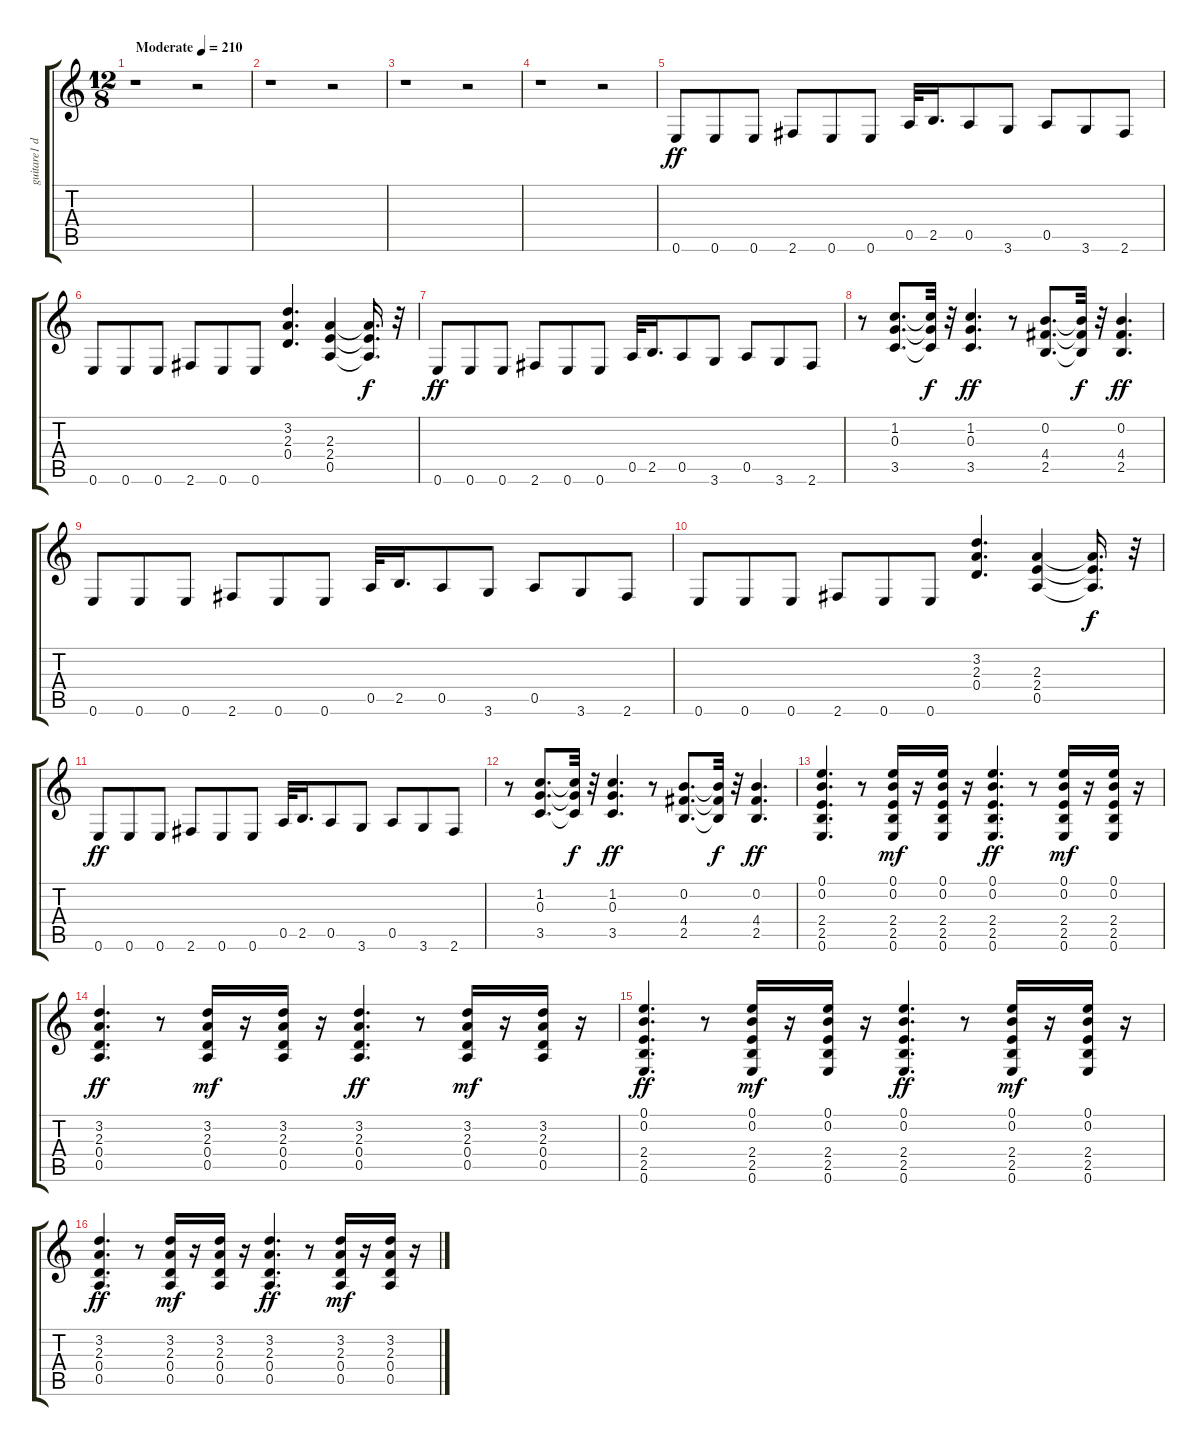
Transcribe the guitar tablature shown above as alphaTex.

\track ("guitare1 disto" "guitare1 d") {instrument distortionguitar}
\staff {score tabs}
\tuning (E4 B3 G3 D3 A2 E2) {hide}
\ts (12 8)
\tempo (210 "Moderate")
\clef g2
\ks c
r.1{dy ff instrument distortionguitar} r.2 |
r.1 r.2 |
r.1 r.2 |
r.1 r.2 |
0.6.8 0.6.8 0.6.8 2.6.8 0.6.8 0.6.8 0.5.32 2.5.16{d} 0.5.8 3.6.8 0.5.8 3.6.8 2.6.8 |
0.6.8 0.6.8 0.6.8 2.6.8 0.6.8 0.6.8 (3.2 2.3 0.4).4{d} (2.3 2.4 0.5).4 (2.3{t} 2.4{t} 0.5{t}).16{d dy f} r.32 |
0.6.8{dy ff} 0.6.8 0.6.8 2.6.8 0.6.8 0.6.8 0.5.32 2.5.16{d} 0.5.8 3.6.8 0.5.8 3.6.8 2.6.8 |
r.8 (1.2 0.3 3.5).8{d} (1.2{t} 0.3{t} 3.5{t}).32{dy f} r.32 (1.2 0.3 3.5).4{d dy ff} r.8 (0.2 4.4 2.5).8{d} (0.2{t} 4.4{t} 2.5{t}).32{dy f} r.32 (0.2 4.4 2.5).4{d dy ff} |
0.6.8 0.6.8 0.6.8 2.6.8 0.6.8 0.6.8 0.5.32 2.5.16{d} 0.5.8 3.6.8 0.5.8 3.6.8 2.6.8 |
0.6.8 0.6.8 0.6.8 2.6.8 0.6.8 0.6.8 (3.2 2.3 0.4).4{d} (2.3 2.4 0.5).4 (2.3{t} 2.4{t} 0.5{t}).16{d dy f} r.32 |
0.6.8{dy ff} 0.6.8 0.6.8 2.6.8 0.6.8 0.6.8 0.5.32 2.5.16{d} 0.5.8 3.6.8 0.5.8 3.6.8 2.6.8 |
r.8 (1.2 0.3 3.5).8{d} (1.2{t} 0.3{t} 3.5{t}).32{dy f} r.32 (1.2 0.3 3.5).4{d dy ff} r.8 (0.2 4.4 2.5).8{d} (0.2{t} 4.4{t} 2.5{t}).32{dy f} r.32 (0.2 4.4 2.5).4{d dy ff} |
(0.1 0.2 2.4 2.5 0.6).4{d} r.8 (0.1 0.2 2.4 2.5 0.6).16{dy mf} r.16 (0.1 0.2 2.4 2.5 0.6).16 r.16 (0.1 0.2 2.4 2.5 0.6).4{d dy ff} r.8 (0.1 0.2 2.4 2.5 0.6).16{dy mf} r.16 (0.1 0.2 2.4 2.5 0.6).16 r.16 |
(3.2 2.3 0.4 0.5).4{d dy ff} r.8 (3.2 2.3 0.4 0.5).16{dy mf} r.16 (3.2 2.3 0.4 0.5).16 r.16 (3.2 2.3 0.4 0.5).4{d dy ff} r.8 (3.2 2.3 0.4 0.5).16{dy mf} r.16 (3.2 2.3 0.4 0.5).16 r.16 |
(0.1 0.2 2.4 2.5 0.6).4{d dy ff} r.8 (0.1 0.2 2.4 2.5 0.6).16{dy mf} r.16 (0.1 0.2 2.4 2.5 0.6).16 r.16 (0.1 0.2 2.4 2.5 0.6).4{d dy ff} r.8 (0.1 0.2 2.4 2.5 0.6).16{dy mf} r.16 (0.1 0.2 2.4 2.5 0.6).16 r.16 |
(3.2 2.3 0.4 0.5).4{d dy ff} r.8 (3.2 2.3 0.4 0.5).16{dy mf} r.16 (3.2 2.3 0.4 0.5).16 r.16 (3.2 2.3 0.4 0.5).4{d dy ff} r.8 (3.2 2.3 0.4 0.5).16{dy mf} r.16 (3.2 2.3 0.4 0.5).16 r.16
